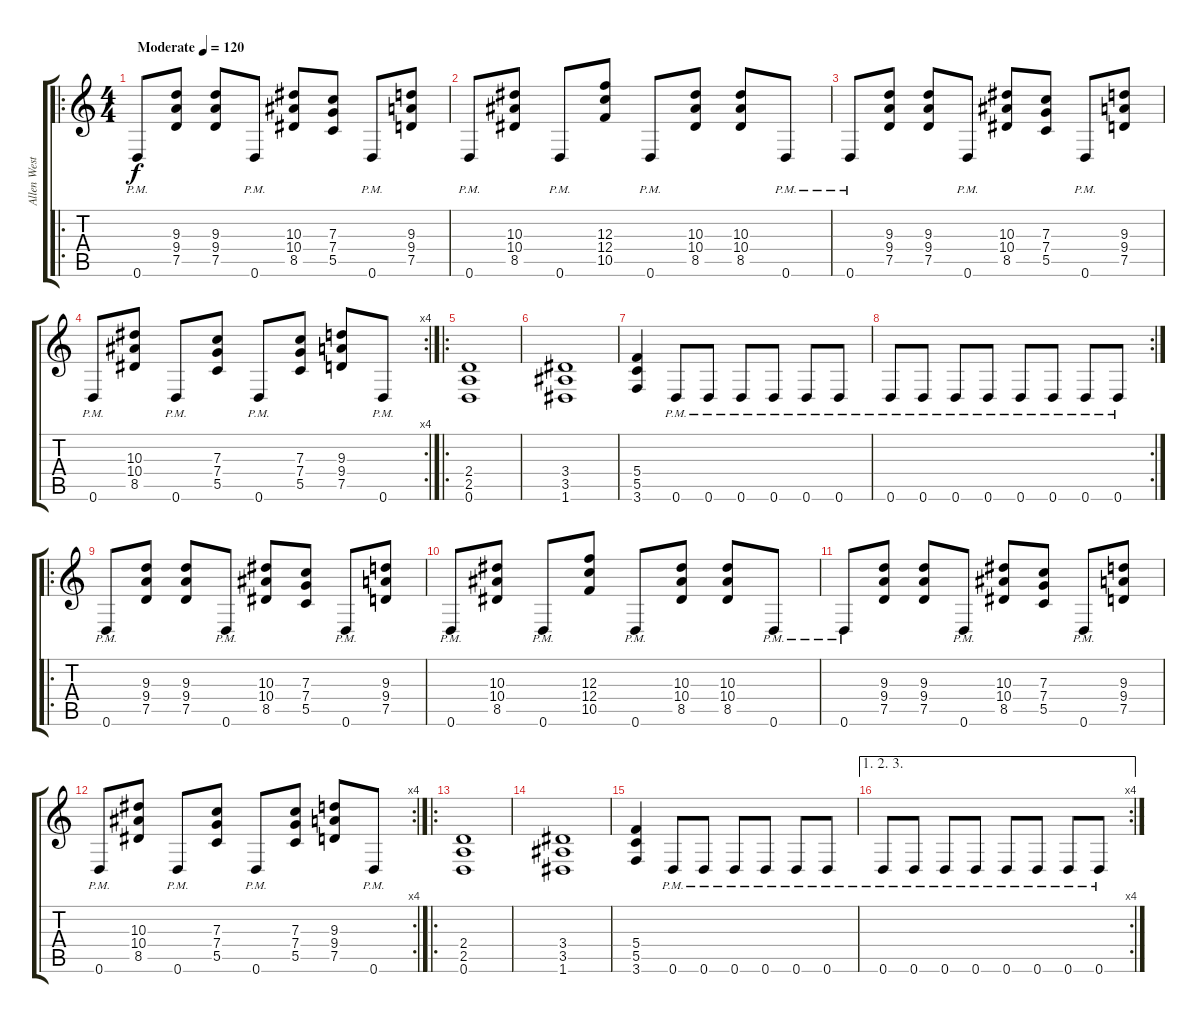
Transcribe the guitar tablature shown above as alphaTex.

\track ("Allen West - Guitar" "Allen West") {instrument distortionguitar}
\staff {score tabs}
\tuning (D4 A3 F3 C3 G2 D2) {hide}
\ro
\ts (4 4)
\tempo (120 "Moderate")
\clef g2
\ks c
0.6{pm}.8{dy f instrument distortionguitar} (9.3 9.4 7.5).8 (9.3 9.4 7.5).8 0.6{pm}.8 (10.3 10.4 8.5).8 (7.3 7.4 5.5).8 0.6{pm}.8 (9.3 9.4 7.5).8 |
0.6{pm}.8 (10.3 10.4 8.5).8 0.6{pm}.8 (12.3 12.4 10.5).8 0.6{pm}.8 (10.3 10.4 8.5).8 (10.3 10.4 8.5).8 0.6{pm}.8 |
0.6{pm}.8 (9.3 9.4 7.5).8 (9.3 9.4 7.5).8 0.6{pm}.8 (10.3 10.4 8.5).8 (7.3 7.4 5.5).8 0.6{pm}.8 (9.3 9.4 7.5).8 |
\rc 4
0.6{pm}.8 (10.3 10.4 8.5).8 0.6{pm}.8 (7.3 7.4 5.5).8 0.6{pm}.8 (7.3 7.4 5.5).8 (9.3 9.4 7.5).8 0.6{pm}.8 |
\ro
(2.4 2.5 0.6).1 |
(3.4 3.5 1.6).1 |
(5.4 5.5 3.6).4 0.6{pm}.8 0.6{pm}.8 0.6{pm}.8 0.6{pm}.8 0.6{pm}.8 0.6{pm}.8 |
\rc 2
0.6{pm}.8 0.6{pm}.8 0.6{pm}.8 0.6{pm}.8 0.6{pm}.8 0.6{pm}.8 0.6{pm}.8 0.6{pm}.8 |
\ro
0.6{pm}.8 (9.3 9.4 7.5).8 (9.3 9.4 7.5).8 0.6{pm}.8 (10.3 10.4 8.5).8 (7.3 7.4 5.5).8 0.6{pm}.8 (9.3 9.4 7.5).8 |
0.6{pm}.8 (10.3 10.4 8.5).8 0.6{pm}.8 (12.3 12.4 10.5).8 0.6{pm}.8 (10.3 10.4 8.5).8 (10.3 10.4 8.5).8 0.6{pm}.8 |
0.6{pm}.8 (9.3 9.4 7.5).8 (9.3 9.4 7.5).8 0.6{pm}.8 (10.3 10.4 8.5).8 (7.3 7.4 5.5).8 0.6{pm}.8 (9.3 9.4 7.5).8 |
\rc 4
0.6{pm}.8 (10.3 10.4 8.5).8 0.6{pm}.8 (7.3 7.4 5.5).8 0.6{pm}.8 (7.3 7.4 5.5).8 (9.3 9.4 7.5).8 0.6{pm}.8 |
\ro
(2.4 2.5 0.6).1 |
(3.4 3.5 1.6).1 |
(5.4 5.5 3.6).4 0.6{pm}.8 0.6{pm}.8 0.6{pm}.8 0.6{pm}.8 0.6{pm}.8 0.6{pm}.8 |
\ae (1 2 3)
\rc 4
0.6{pm}.8 0.6{pm}.8 0.6{pm}.8 0.6{pm}.8 0.6{pm}.8 0.6{pm}.8 0.6{pm}.8 0.6{pm}.8
